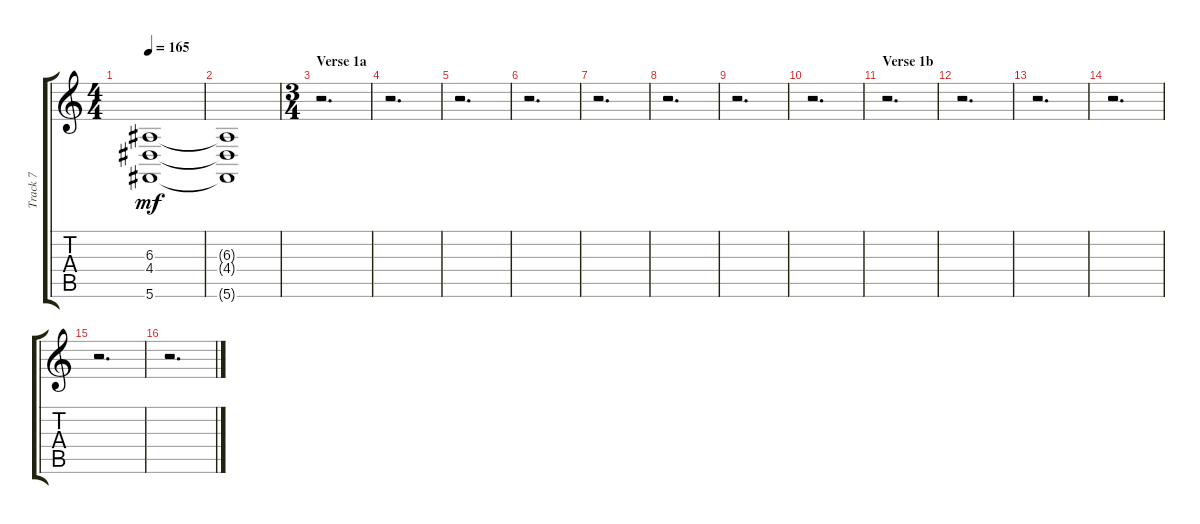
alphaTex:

\track ("Track 7" "Track 7") {instrument pad2warm}
\staff {score tabs}
\tuning (Db4 Ab3 E3 B2 Gb2 Db2) {hide}
\ts (4 4)
\tempo 165
\clef g2
\ks c
(6.3{t} 4.4{t} 5.6{t}).1{dy mf} |
(6.3{t} 4.4{t} 5.6{t}).1 |
\ts (3 4)
\section ("" "Verse 1a")
r.2{d} |
r.2{d} |
r.2{d} |
r.2{d} |
r.2{d} |
r.2{d} |
r.2{d} |
r.2{d} |
\section ("" "Verse 1b")
r.2{d} |
r.2{d} |
r.2{d} |
r.2{d} |
r.2{d} |
r.2{d}
